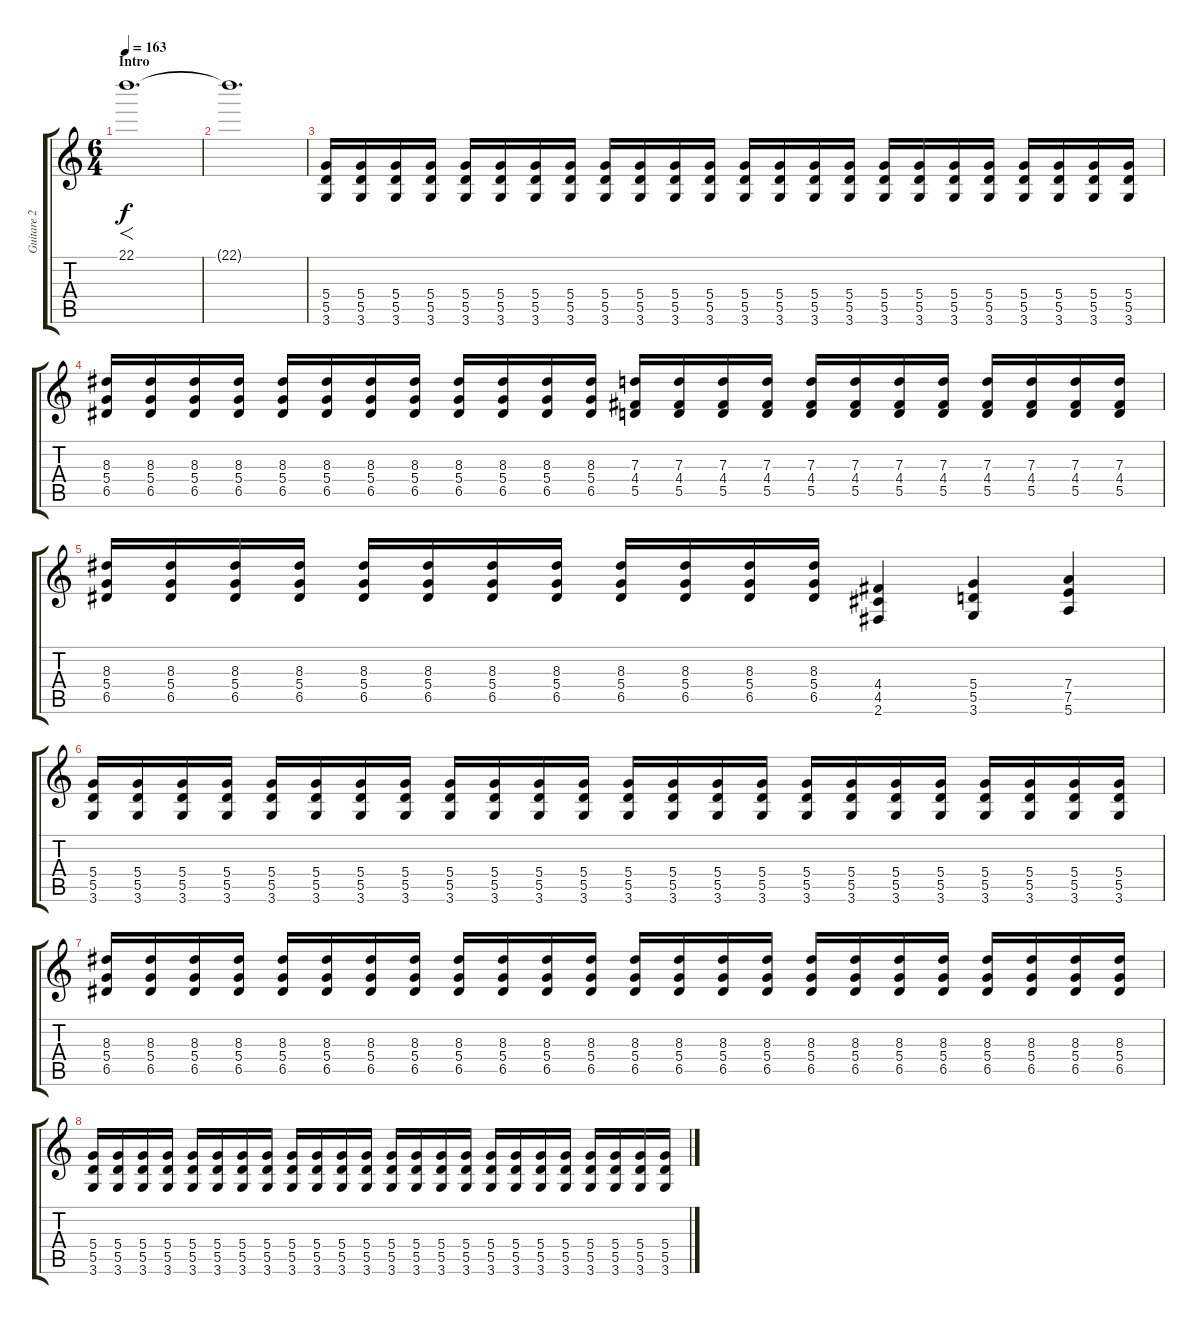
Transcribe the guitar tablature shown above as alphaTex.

\track ("Guitare 2" "Guitare 2") {instrument overdrivenguitar}
\staff {score tabs}
\tuning (E4 B3 G3 D3 A2 E2) {hide}
\ts (6 4)
\section ("" "Intro")
\tempo 163
\clef g2
\ks c
22.1.1{f d dy f instrument overdrivenguitar} |
22.1{t}.1{d} |
(5.4 5.5 3.6).16 (5.4 5.5 3.6).16 (5.4 5.5 3.6).16 (5.4 5.5 3.6).16 (5.4 5.5 3.6).16 (5.4 5.5 3.6).16 (5.4 5.5 3.6).16 (5.4 5.5 3.6).16 (5.4 5.5 3.6).16 (5.4 5.5 3.6).16 (5.4 5.5 3.6).16 (5.4 5.5 3.6).16 (5.4 5.5 3.6).16 (5.4 5.5 3.6).16 (5.4 5.5 3.6).16 (5.4 5.5 3.6).16 (5.4 5.5 3.6).16 (5.4 5.5 3.6).16 (5.4 5.5 3.6).16 (5.4 5.5 3.6).16 (5.4 5.5 3.6).16 (5.4 5.5 3.6).16 (5.4 5.5 3.6).16 (5.4 5.5 3.6).16 |
(8.3 5.4 6.5).16 (8.3 5.4 6.5).16 (8.3 5.4 6.5).16 (8.3 5.4 6.5).16 (8.3 5.4 6.5).16 (8.3 5.4 6.5).16 (8.3 5.4 6.5).16 (8.3 5.4 6.5).16 (8.3 5.4 6.5).16 (8.3 5.4 6.5).16 (8.3 5.4 6.5).16 (8.3 5.4 6.5).16 (7.3 4.4 5.5).16 (7.3 4.4 5.5).16 (7.3 4.4 5.5).16 (7.3 4.4 5.5).16 (7.3 4.4 5.5).16 (7.3 4.4 5.5).16 (7.3 4.4 5.5).16 (7.3 4.4 5.5).16 (7.3 4.4 5.5).16 (7.3 4.4 5.5).16 (7.3 4.4 5.5).16 (7.3 4.4 5.5).16 |
(8.3 5.4 6.5).16 (8.3 5.4 6.5).16 (8.3 5.4 6.5).16 (8.3 5.4 6.5).16 (8.3 5.4 6.5).16 (8.3 5.4 6.5).16 (8.3 5.4 6.5).16 (8.3 5.4 6.5).16 (8.3 5.4 6.5).16 (8.3 5.4 6.5).16 (8.3 5.4 6.5).16 (8.3 5.4 6.5).16 (4.4 4.5 2.6).4 (5.4 5.5 3.6).4 (7.4 7.5 5.6).4 |
(5.4 5.5 3.6).16 (5.4 5.5 3.6).16 (5.4 5.5 3.6).16 (5.4 5.5 3.6).16 (5.4 5.5 3.6).16 (5.4 5.5 3.6).16 (5.4 5.5 3.6).16 (5.4 5.5 3.6).16 (5.4 5.5 3.6).16 (5.4 5.5 3.6).16 (5.4 5.5 3.6).16 (5.4 5.5 3.6).16 (5.4 5.5 3.6).16 (5.4 5.5 3.6).16 (5.4 5.5 3.6).16 (5.4 5.5 3.6).16 (5.4 5.5 3.6).16 (5.4 5.5 3.6).16 (5.4 5.5 3.6).16 (5.4 5.5 3.6).16 (5.4 5.5 3.6).16 (5.4 5.5 3.6).16 (5.4 5.5 3.6).16 (5.4 5.5 3.6).16 |
(8.3 5.4 6.5).16 (8.3 5.4 6.5).16 (8.3 5.4 6.5).16 (8.3 5.4 6.5).16 (8.3 5.4 6.5).16 (8.3 5.4 6.5).16 (8.3 5.4 6.5).16 (8.3 5.4 6.5).16 (8.3 5.4 6.5).16 (8.3 5.4 6.5).16 (8.3 5.4 6.5).16 (8.3 5.4 6.5).16 (8.3 5.4 6.5).16 (8.3 5.4 6.5).16 (8.3 5.4 6.5).16 (8.3 5.4 6.5).16 (8.3 5.4 6.5).16 (8.3 5.4 6.5).16 (8.3 5.4 6.5).16 (8.3 5.4 6.5).16 (8.3 5.4 6.5).16 (8.3 5.4 6.5).16 (8.3 5.4 6.5).16 (8.3 5.4 6.5).16 |
(5.4 5.5 3.6).16 (5.4 5.5 3.6).16 (5.4 5.5 3.6).16 (5.4 5.5 3.6).16 (5.4 5.5 3.6).16 (5.4 5.5 3.6).16 (5.4 5.5 3.6).16 (5.4 5.5 3.6).16 (5.4 5.5 3.6).16 (5.4 5.5 3.6).16 (5.4 5.5 3.6).16 (5.4 5.5 3.6).16 (5.4 5.5 3.6).16 (5.4 5.5 3.6).16 (5.4 5.5 3.6).16 (5.4 5.5 3.6).16 (5.4 5.5 3.6).16 (5.4 5.5 3.6).16 (5.4 5.5 3.6).16 (5.4 5.5 3.6).16 (5.4 5.5 3.6).16 (5.4 5.5 3.6).16 (5.4 5.5 3.6).16 (5.4 5.5 3.6).16
